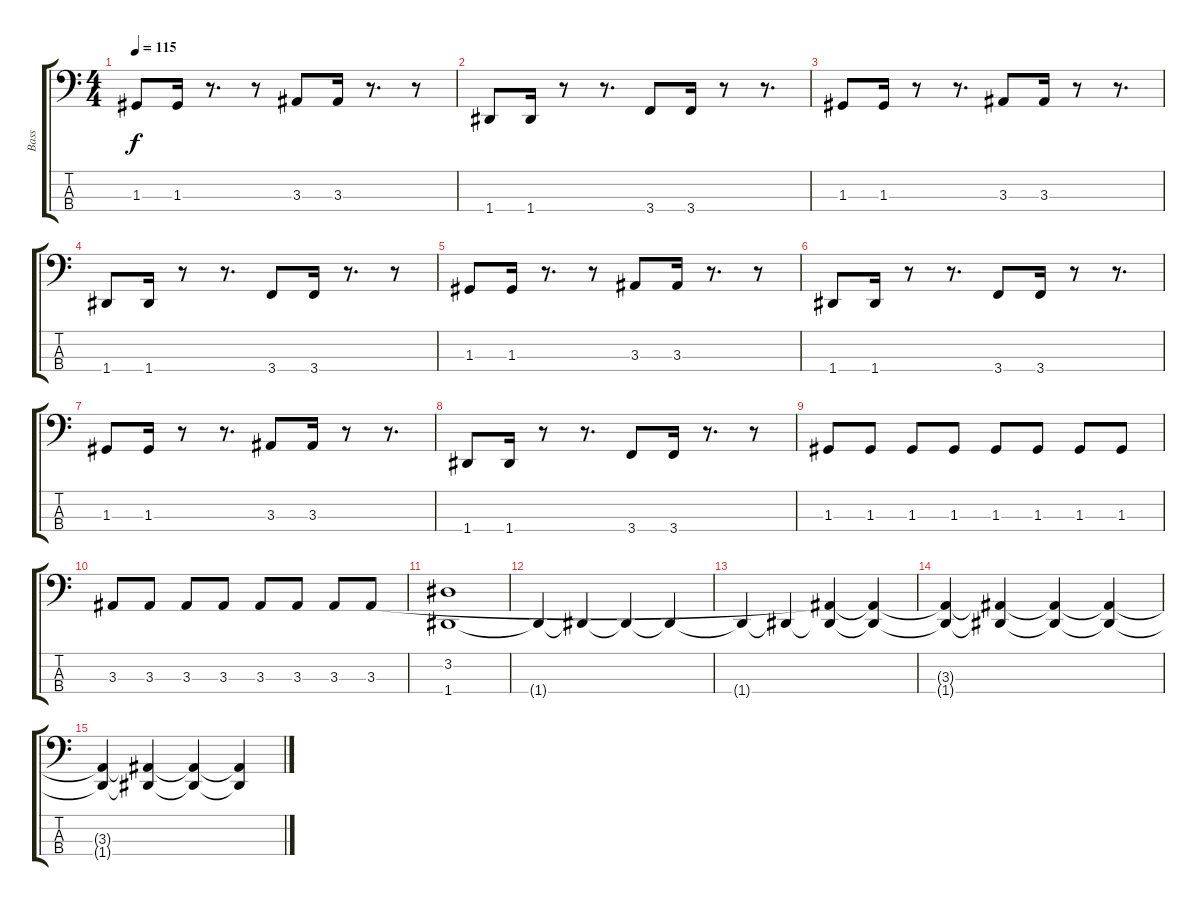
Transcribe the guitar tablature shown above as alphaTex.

\track ("Bass" "Bass") {instrument electricbasspick}
\staff {score tabs}
\tuning (F2 C2 G1 D1) {hide}
\ts (4 4)
\tempo 115
\clef f4
\ks c
1.3.8{dy f} 1.3.16 r.8{d} r.8 3.3.8 3.3.16 r.8{d} r.8 |
1.4.8 1.4.16 r.8 r.8{d} 3.4.8 3.4.16 r.8 r.8{d} |
1.3.8 1.3.16 r.8 r.8{d} 3.3.8 3.3.16 r.8 r.8{d} |
1.4.8 1.4.16 r.8 r.8{d} 3.4.8 3.4.16 r.8{d} r.8 |
1.3.8 1.3.16 r.8{d} r.8 3.3.8 3.3.16 r.8{d} r.8 |
1.4.8 1.4.16 r.8 r.8{d} 3.4.8 3.4.16 r.8 r.8{d} |
1.3.8 1.3.16 r.8 r.8{d} 3.3.8 3.3.16 r.8 r.8{d} |
1.4.8 1.4.16 r.8 r.8{d} 3.4.8 3.4.16 r.8{d} r.8 |
1.3.8 1.3.8 1.3.8 1.3.8 1.3.8 1.3.8 1.3.8 1.3.8 |
3.3.8 3.3.8 3.3.8 3.3.8 3.3.8 3.3.8 3.3.8 3.3.8 |
(3.2 1.4).1 |
1.4{t}.4 1.4{t}.4 1.4{t}.4 1.4{t}.4 |
1.4{t}.4 1.4{t}.4 (3.3{t} 1.4{t}).4 (3.3{t} 1.4{t}).4 |
(3.3{t} 1.4{t}).4 (3.3{t} 1.4{t}).4 (3.3{t} 1.4{t}).4 (3.3{t} 1.4{t}).4 |
(3.3{t} 1.4{t}).4 (3.3{t} 1.4{t}).4 (3.3{t} 1.4{t}).4 (3.3{t} 1.4{t}).4
